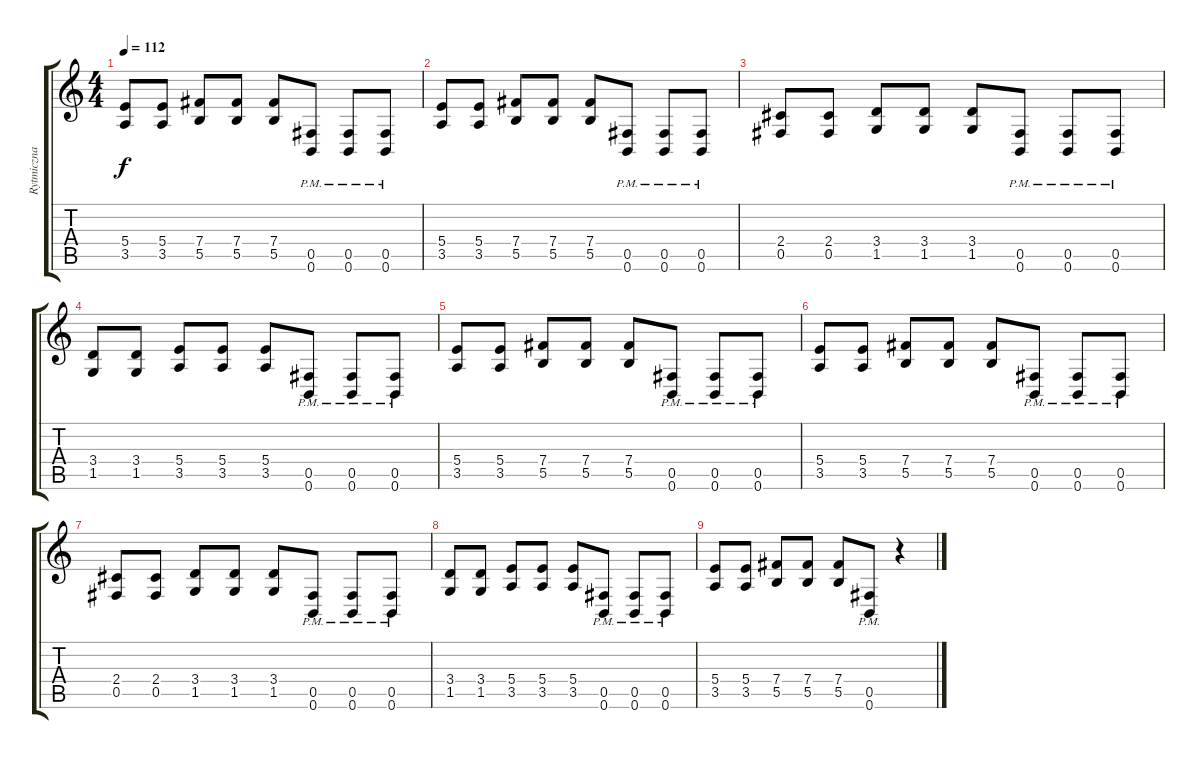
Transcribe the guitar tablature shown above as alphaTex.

\track ("Rytmiczna 2" "Rytmiczna ") {instrument overdrivenguitar}
\staff {score tabs}
\tuning (Db4 Ab3 E3 B2 Gb2 B1) {hide}
\ts (4 4)
\tempo 112
\clef g2
\ks c
(5.4 3.5).8{dy f} (5.4 3.5).8 (7.4 5.5).8 (7.4 5.5).8 (7.4 5.5).8 (0.5{pm} 0.6{pm}).8 (0.5{pm} 0.6{pm}).8 (0.5{pm} 0.6{pm}).8 |
(5.4 3.5).8 (5.4 3.5).8 (7.4 5.5).8 (7.4 5.5).8 (7.4 5.5).8 (0.5{pm} 0.6{pm}).8 (0.5{pm} 0.6{pm}).8 (0.5{pm} 0.6{pm}).8 |
(2.4 0.5).8 (2.4 0.5).8 (3.4 1.5).8 (3.4 1.5).8 (3.4 1.5).8 (0.5{pm} 0.6{pm}).8 (0.5{pm} 0.6{pm}).8 (0.5{pm} 0.6{pm}).8 |
(3.4 1.5).8 (3.4 1.5).8 (5.4 3.5).8 (5.4 3.5).8 (5.4 3.5).8 (0.5{pm} 0.6{pm}).8 (0.5{pm} 0.6{pm}).8 (0.5{pm} 0.6{pm}).8 |
(5.4 3.5).8 (5.4 3.5).8 (7.4 5.5).8 (7.4 5.5).8 (7.4 5.5).8 (0.5{pm} 0.6{pm}).8 (0.5{pm} 0.6{pm}).8 (0.5{pm} 0.6{pm}).8 |
(5.4 3.5).8 (5.4 3.5).8 (7.4 5.5).8 (7.4 5.5).8 (7.4 5.5).8 (0.5{pm} 0.6{pm}).8 (0.5{pm} 0.6{pm}).8 (0.5{pm} 0.6{pm}).8 |
(2.4 0.5).8 (2.4 0.5).8 (3.4 1.5).8 (3.4 1.5).8 (3.4 1.5).8 (0.5{pm} 0.6{pm}).8 (0.5{pm} 0.6{pm}).8 (0.5{pm} 0.6{pm}).8 |
(3.4 1.5).8 (3.4 1.5).8 (5.4 3.5).8 (5.4 3.5).8 (5.4 3.5).8 (0.5{pm} 0.6{pm}).8 (0.5{pm} 0.6{pm}).8 (0.5{pm} 0.6{pm}).8 |
(5.4 3.5).8 (5.4 3.5).8 (7.4 5.5).8 (7.4 5.5).8 (7.4 5.5).8 (0.5{pm} 0.6{pm}).8 r.4
